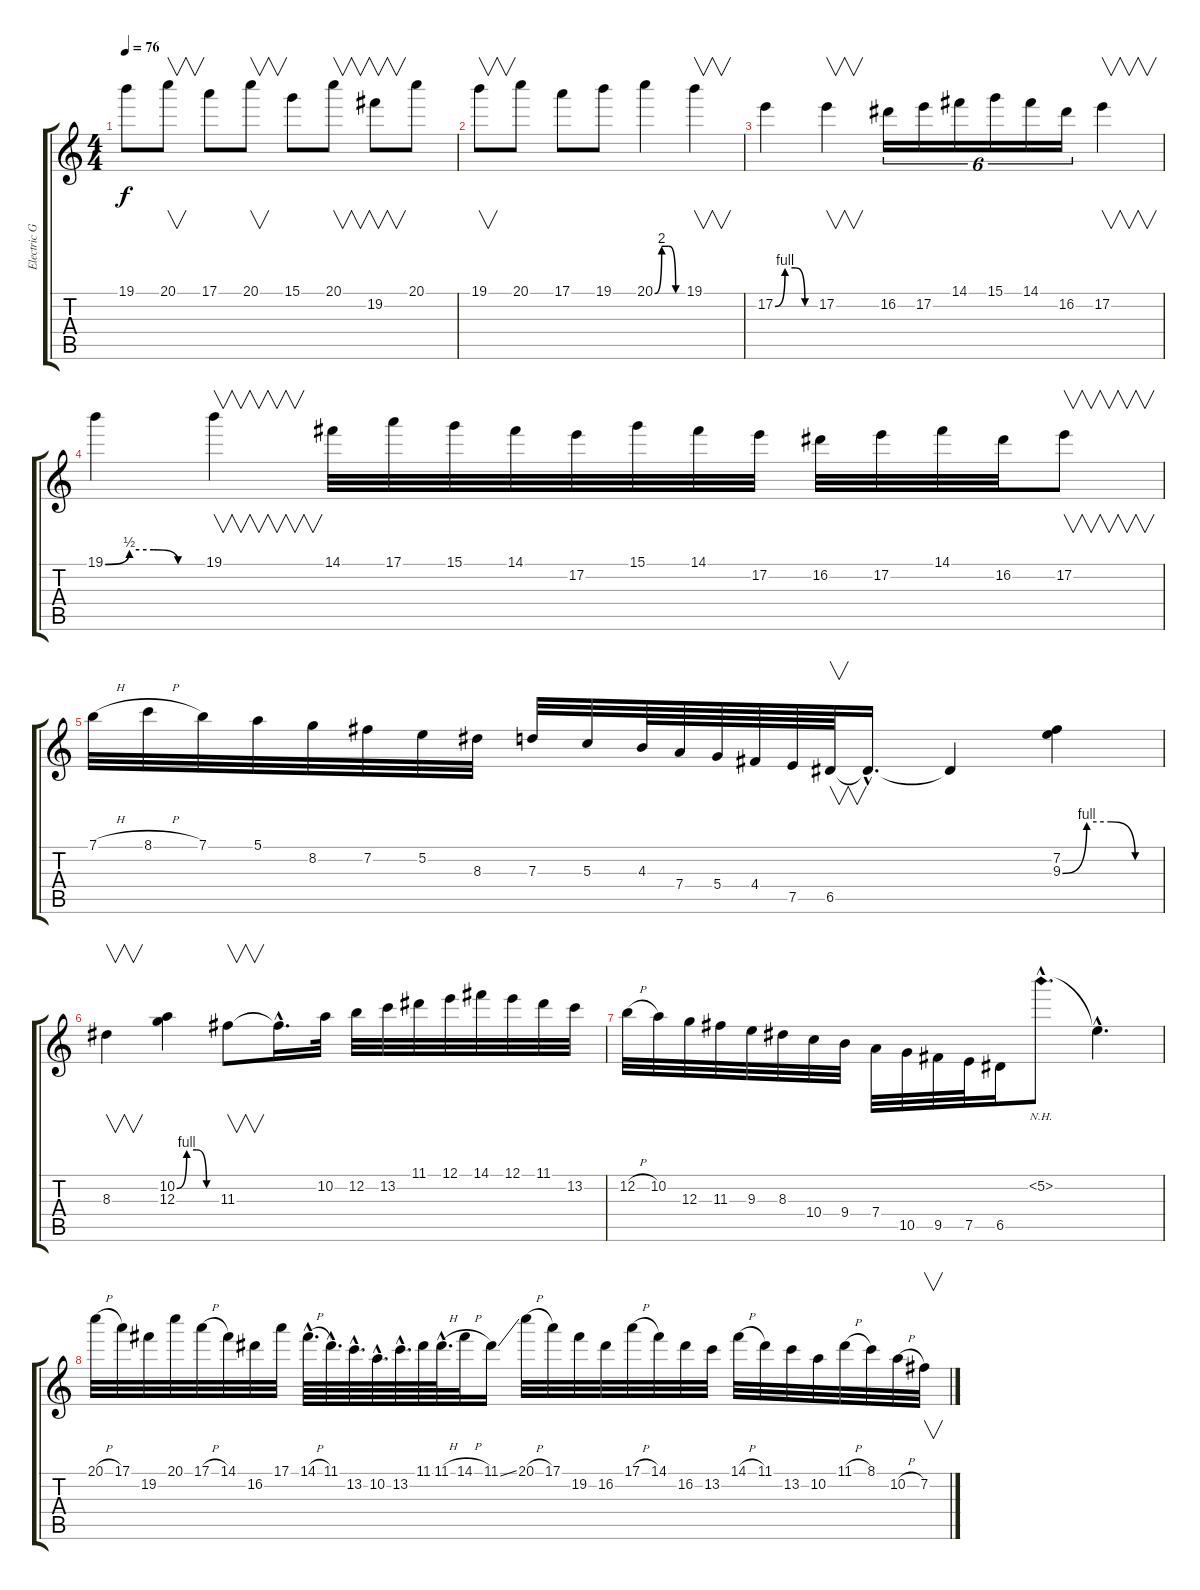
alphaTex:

\track ("Electric Guitar 1" "Electric G") {instrument distortionguitar}
\staff {score tabs}
\tuning (E4 B3 G3 D3 A2 E2) {hide}
\ts (4 4)
\tempo 76
\clef g2
\ks c
19.1.8{dy f} 20.1.8{v} 17.1.8 20.1.8{v} 15.1.8 20.1.8{v} 19.2.8{v} 20.1.8 |
19.1.8{v} 20.1.8 17.1.8 19.1.8 20.1{be (custom 0 0 15 8 30 8 45 0 60 0)}.4 19.1.4{v} |
17.2{be (custom 0 0 15 4 30 4 45 0 60 0)}.4 17.2.4{v} 16.2.16{tu (6 4)} 17.2.16{tu (6 4)} 14.1.16{tu (6 4)} 15.1.16{tu (6 4)} 14.1.16{tu (6 4)} 16.2.16{tu (6 4)} 17.2.4{v} |
19.1{be (custom 0 0 15 2 30 2 45 0 60 0)}.4 19.1.4{v} 14.1.32 17.1.32 15.1.32 14.1.32 17.2.32 15.1.32 14.1.32 17.2.32 16.2.32 17.2.32 14.1.32 16.2.32 17.2.8{v} |
7.1{h}.32 8.1{h}.32 7.1.32 5.1.32 8.2.32 7.2.32 5.2.32 8.3.32 7.3.32 5.3.32 4.3.64 7.4.64 5.4.64 4.4.64 7.5.64 6.5.64{v} 6.5{hac t}.16{d} 6.5{t}.4 (7.2 9.3{be (custom 0 0 15 4 30 4 45 0 60 0)}).4 |
8.3.4{v} (10.2{be (custom 0 0 15 4 30 4 45 0 60 0)} 12.3).4 11.3.8{v} 11.3{hac t}.16{d} 10.2.32 12.2.32 13.2.32 11.1.32 12.1.32 14.1.32 12.1.32 11.1.32 13.2.32 |
12.2{h}.32 10.2.32 12.3.32 11.3.32 9.3.32 8.3.32 10.4.32 9.4.32 7.4.32 10.5.32 9.5.32 7.5.32 6.5.16 5.2{nh hac}.8{d} 5.2{hac t}.4{d} |
20.1{h}.32 17.1.32 19.2.32 20.1.32 17.1{h}.32 14.1.32 16.2.32 17.1.32 14.1{h hac}.64{d} 11.1{hac}.64{d} 13.2{hac}.64{d} 10.2{hac}.64{d} 13.2{hac}.64{d} 11.1.64 11.1{h hac}.64{d} 14.1{h}.32 11.1{ss}.16 20.1{h}.32 17.1.32 19.2.32 16.2.32 17.1{h}.32 14.1.32 16.2.32 13.2.32 14.1{h}.32 11.1.32 13.2.32 10.2.32 11.1{h}.32 8.1.32 10.2{h}.32 7.2.32{v}
